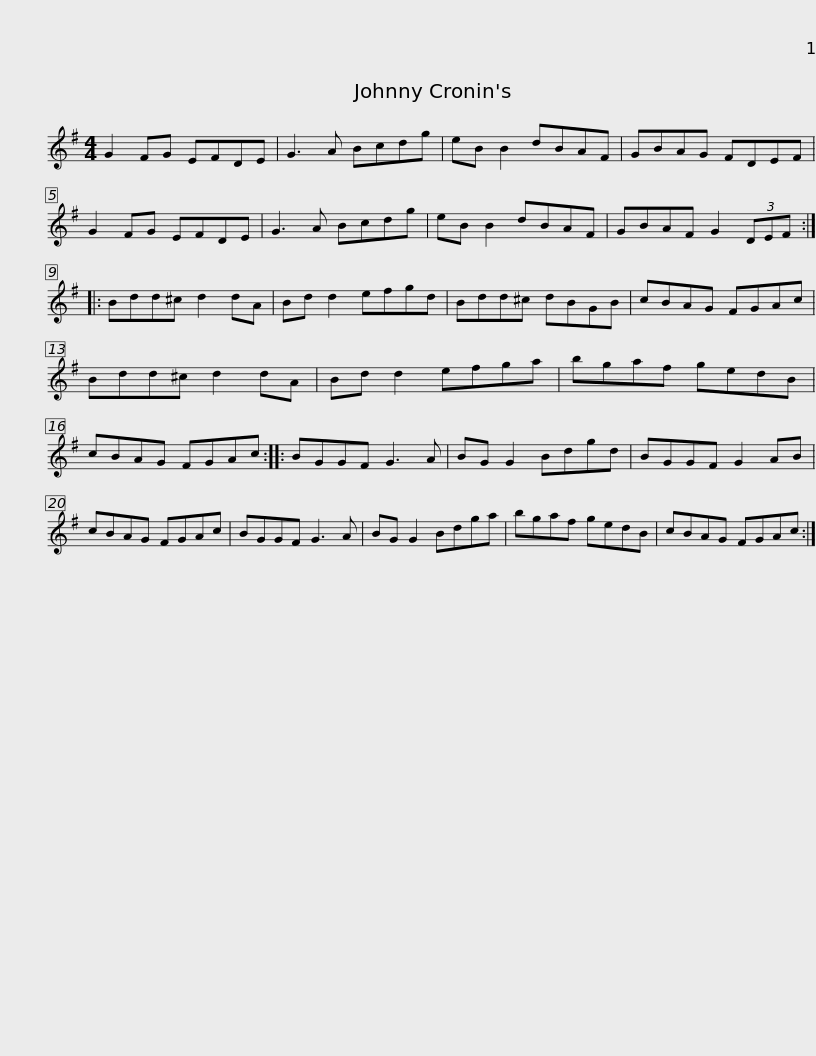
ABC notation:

X:1
L:1/8
M:4/4
I:linebreak $
K:G
V:1 treble
V:1
 G2 FG EFDE | G3 A Bcdg | eB B2 dBAF | GBAG FDEF | G2 FG EFDE | %5
 G3 A Bcdg |$ eB B2 dBAF | GBAF G2 (3DEF :: Bdd^c d2 dA | Bd d2 efgd | %10
 Bdd^c dBGB |$ cBAG FGAc | Bdd^c d2 dA | Bd d2 efga | bgaf gedB | %15
 cBAG FGAc ::$ BGGF G3 A | BG G2 Bdgd | BGGF G2 AB | cBAG FGAc | %20
 BGGF G3 A | BG G2 Bdga |$ bgaf gedB | cBAG FGAc :| %24
